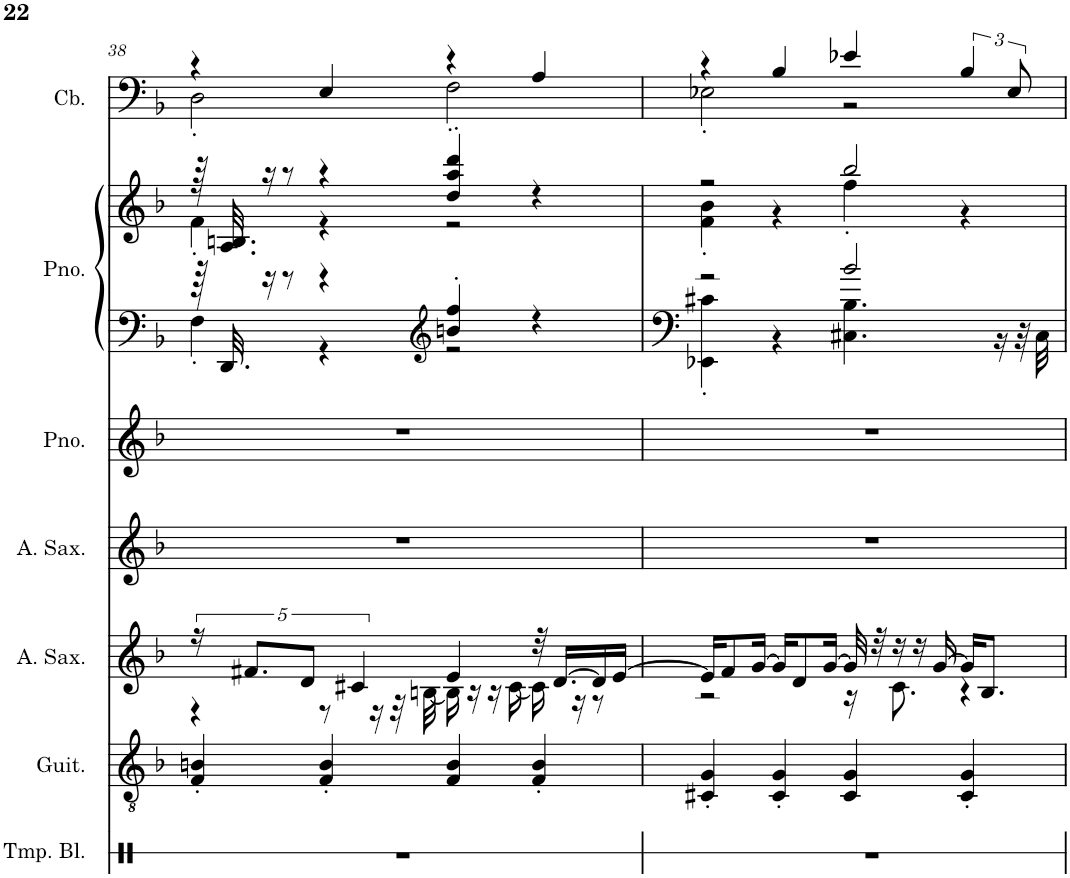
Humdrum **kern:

**kern	**kern	**kern	**kern	**kern	**kern	**kern	**kern
*part7	*part6	*part5	*part4	*part3	*part2	*part2	*part1
*staff8	*staff7	*staff6	*staff5	*staff4	*staff3	*staff2	*staff1
*I"Temple Blocks	*I"Classical Guitar, Guitar / Nylon guitar	*I"Alto Saxophone, 2nd Solo / Alto sax	*I"Alto Saxophone, 1st Solo / Alto sax	*I"Piano, Melody / Acoustic piano 1	*I"Piano, Piano / Acoustic paino 1	*	*I"Contrabass, Bass / Acoustic bass
*I'Tmp. Bl.	*I'Guit.	*I'A. Sax.	*I'A. Sax.	*I'Pno.	*I'Pno.	*	*I'Cb.
!!LO:PB:g=z
*clefX	*clefGv2	*clefG2	*clefG2	*clefG2	*clefG2	*clefF4	*clefF4
*	*	*Trd5c9	*Trd5c9	*	*	*	*Trd7c12
*k[]	*k[b-]	*k[b-]	*k[b-]	*k[b-]	*k[b-]	*k[b-]	*k[b-]
*M4/4	*M4/4	*M4/4	*M4/4	*M4/4	*M4/4	*M4/4	*M4/4
=38	=38	=38	=38	=38	=38	=38	=38
*	*	*^	*	*	*^	*^	*^
1r	4F/' 4Bn/'	20r	4r	1r	1r	64r	4F'\	64r	4f'\	4r	2D'\
.	.	.	.	.	.	32.DD/	.	32.A/ 32.Bn/	.	.	.
.	.	10.f#X/L	.	.	.	.	.	.	.	.	.
.	.	.	.	.	.	16r	.	16r	.	.	.
.	.	.	.	.	.	8r	.	8r	.	.	.
.	.	10d/J	.	.	.	.	.	.	.	.	.
.	4F/' 4B/'	.	8r	.	.	4r	4r	4r	4r	4E/	.
.	.	5c#X/	.	.	.	.	.	.	.	.	.
.	.	.	16r	.	.	.	.	.	.	.	.
.	.	.	32r	.	.	.	.	.	.	.	.
.	.	.	[32Bn\	.	.	.	.	.	.	.	.
*	*	*	*	*	*	*clefG2	*	*	*	*	*
.	4F/ 4B/	4e/	16B\]	.	.	4bn/' 4ff/'	2r	4dd/' 4aa/' 4ddd/'	2r	4r	2F'\
.	.	.	16r	.	.	.	.	.	.	.	.
.	.	.	16r	.	.	.	.	.	.	.	.
.	.	.	[16c#\	.	.	.	.	.	.	.	.
.	4F/' 4B/'	32r	16c#\]	.	.	4r	.	4r	.	4A/	.
.	.	[16.d/LL	.	.	.	.	.	.	.	.	.
.	.	.	16r	.	.	.	.	.	.	.	.
.	.	16d/]	8r	.	.	.	.	.	.	.	.
.	.	[16e/JJ	.	.	.	.	.	.	.	.	.
=39	=39	=39	=39	=39	=39	=39	=39	=39	=39	=39	=39
1r	4C#X/' 4G/'	16e/KL]	2r	1r	1r	2r	4EE-X\' 4c#X\'	2r	4f\' 4b-\'	4r	2E-X'\
.	.	8f/	.	.	.	.	.	.	.	.	.
.	.	[16g/Jk	.	.	.	.	.	.	.	.	.
.	4C#/' 4G/'	16g/KL]	.	.	.	.	4r	.	4r	4B-/	.
.	.	8d/	.	.	.	.	.	.	.	.	.
.	.	[16g/Jk	.	.	.	.	.	.	.	.	.
.	4C#/ 4G/	32g/]	16r	.	.	2b-/	4.C#X\ 4.B-\	2bb-/	4ff'\	4e-X/	2r
.	.	32r	.	.	.	.	.	.	.	.	.
.	.	16r	8.c\	.	.	.	.	.	.	.	.
.	.	16r	.	.	.	.	.	.	.	.	.
.	.	[16g/	.	.	.	.	.	.	.	.	.
.	4C#/' 4G/'	16g/KL]	4r	.	.	.	.	.	4r	6B-/	.
.	.	8.B-/J	.	.	.	.	.	.	.	.	.
.	.	.	.	.	.	.	16r	.	.	.	.
.	.	.	.	.	.	.	.	.	.	12E-/	.
.	.	.	.	.	.	.	32r	.	.	.	.
.	.	.	.	.	.	.	32C#\	.	.	.	.
*	*	*	*	*	*	*v	*v	*	*	*v	*v
*	*	*v	*v	*	*	*	*v	*v	*
=	=	=	=	=	=	=	=
*-	*-	*-	*-	*-	*-	*-	*-
